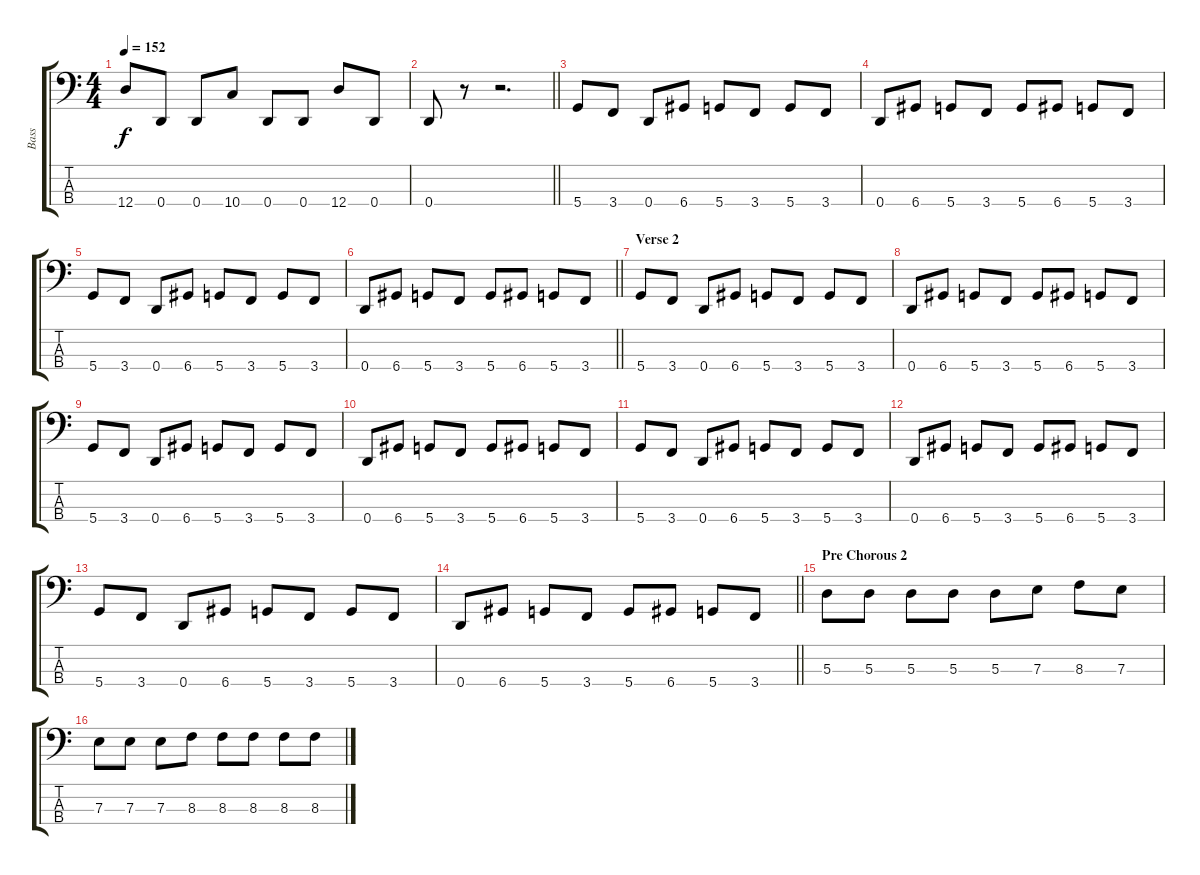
\track ("Bass" "Bass") {instrument synthbass2}
\staff {score tabs}
\tuning (G2 D2 A1 D1) {hide}
\ts (4 4)
\tempo 152
\clef f4
\ks c
12.4.8{dy f} 0.4.8 0.4.8 10.4.8 0.4.8 0.4.8 12.4.8 0.4.8 |
\barLineRight lightlight
0.4.8 r.8 r.2{d} |
\section ("" "")
5.4.8 3.4.8 0.4.8 6.4.8 5.4.8 3.4.8 5.4.8 3.4.8 |
0.4.8 6.4.8 5.4.8 3.4.8 5.4.8 6.4.8 5.4.8 3.4.8 |
5.4.8 3.4.8 0.4.8 6.4.8 5.4.8 3.4.8 5.4.8 3.4.8 |
\barLineRight lightlight
0.4.8 6.4.8 5.4.8 3.4.8 5.4.8 6.4.8 5.4.8 3.4.8 |
\section ("" "Verse 2")
5.4.8 3.4.8 0.4.8 6.4.8 5.4.8 3.4.8 5.4.8 3.4.8 |
0.4.8 6.4.8 5.4.8 3.4.8 5.4.8 6.4.8 5.4.8 3.4.8 |
5.4.8 3.4.8 0.4.8 6.4.8 5.4.8 3.4.8 5.4.8 3.4.8 |
0.4.8 6.4.8 5.4.8 3.4.8 5.4.8 6.4.8 5.4.8 3.4.8 |
5.4.8 3.4.8 0.4.8 6.4.8 5.4.8 3.4.8 5.4.8 3.4.8 |
0.4.8 6.4.8 5.4.8 3.4.8 5.4.8 6.4.8 5.4.8 3.4.8 |
5.4.8 3.4.8 0.4.8 6.4.8 5.4.8 3.4.8 5.4.8 3.4.8 |
\barLineRight lightlight
0.4.8 6.4.8 5.4.8 3.4.8 5.4.8 6.4.8 5.4.8 3.4.8 |
\section ("" "Pre Chorous 2")
5.3.8 5.3.8 5.3.8 5.3.8 5.3.8 7.3.8 8.3.8 7.3.8 |
7.3.8 7.3.8 7.3.8 8.3.8 8.3.8 8.3.8 8.3.8 8.3.8
